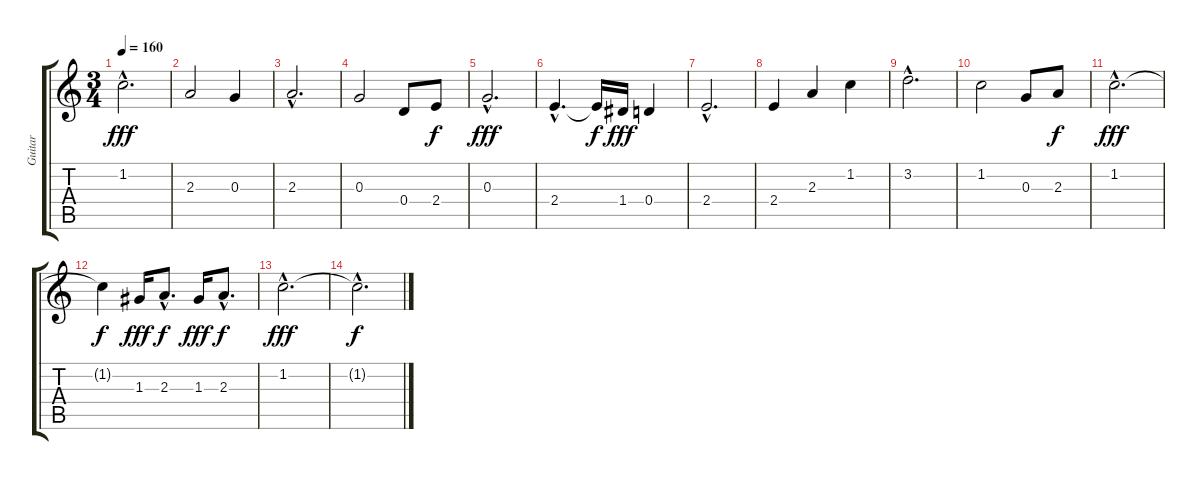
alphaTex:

\track ("Guitar" "Guitar") {instrument electricguitarjazz}
\staff {score tabs}
\tuning (E4 B3 G3 D3 A2 E2) {hide}
\ts (3 4)
\tempo 160
\clef g2
\ks c
1.2{hac}.2{d dy fff} |
2.3.2 0.3.4 |
2.3{hac}.2{d} |
0.3.2 0.4.8 2.4.8{dy f} |
0.3{hac}.2{d dy fff} |
2.4{hac}.4{d} 2.4{t}.16{dy f} 1.4.16{dy fff} 0.4.4 |
2.4{hac}.2{d} |
2.4.4 2.3.4 1.2.4 |
3.2{hac}.2{d} |
1.2.2 0.3.8 2.3.8{dy f} |
1.2{hac}.2{d dy fff} |
1.2{t}.4{dy f} 1.3.16{dy fff} 2.3{hac}.8{d dy f} 1.3.16{dy fff} 2.3{hac}.8{d dy f} |
1.2{hac}.2{d dy fff} |
1.2{hac t}.2{d dy f}
